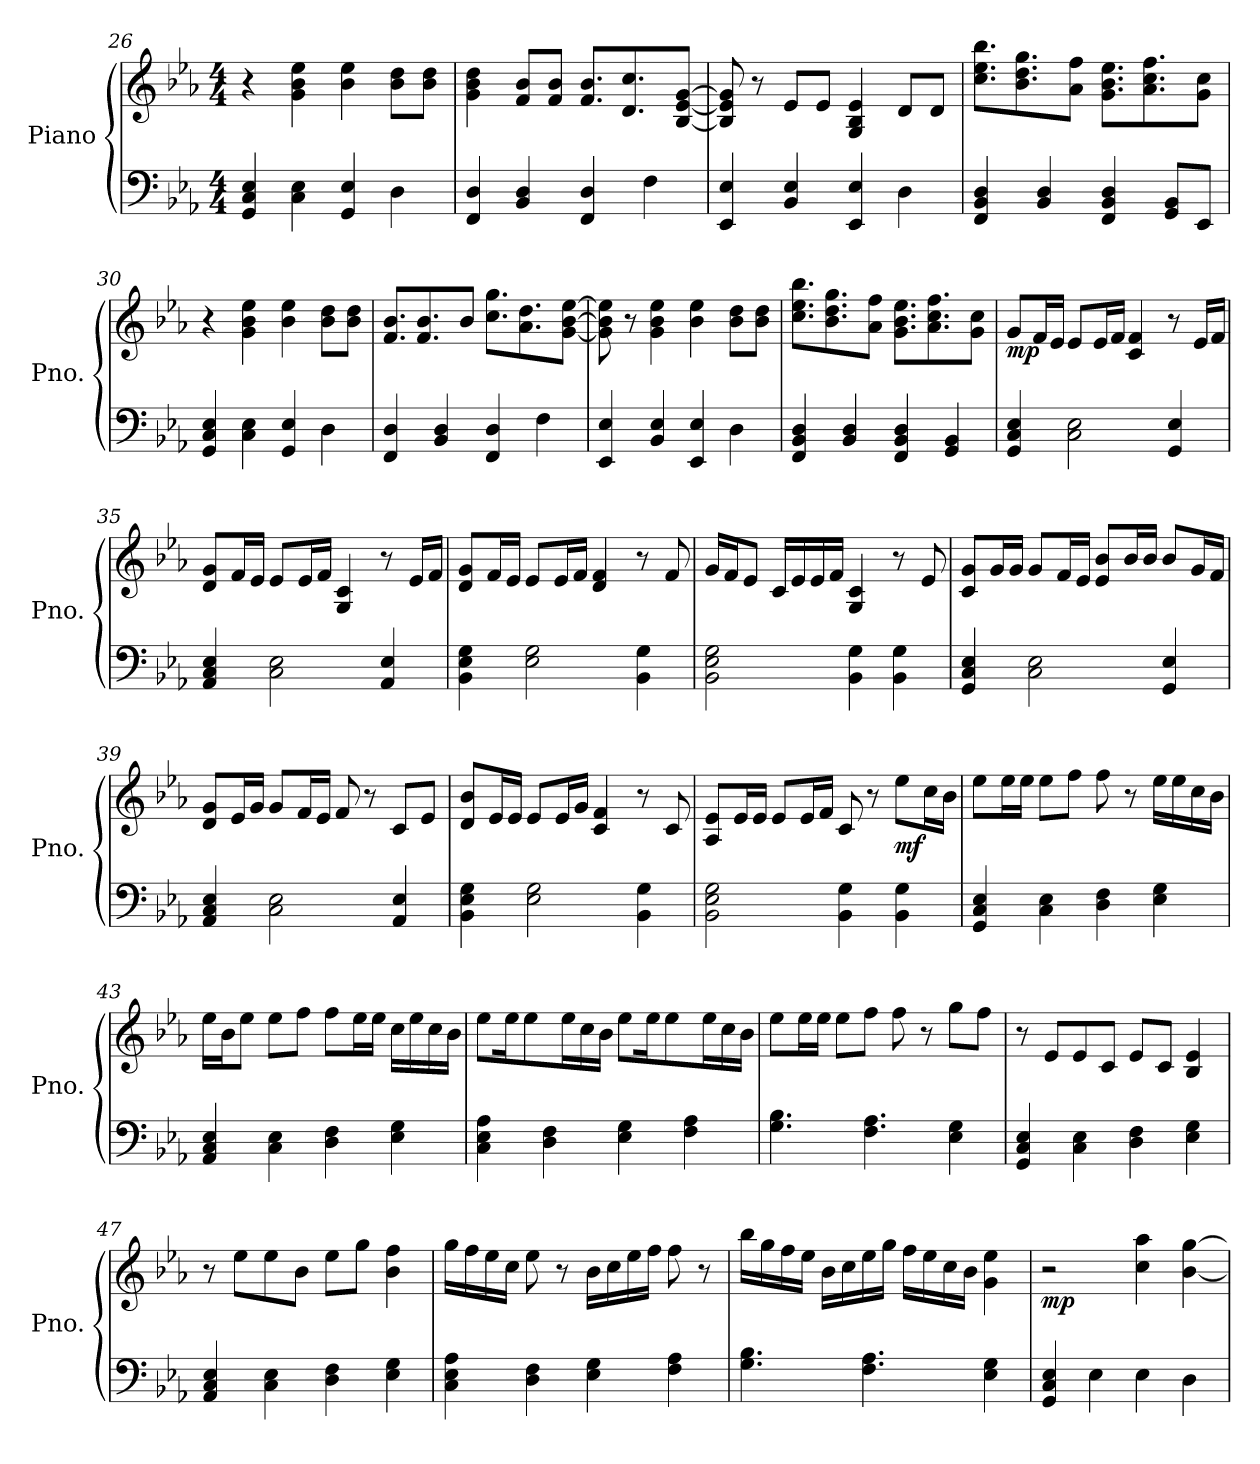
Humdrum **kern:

**kern	**kern	**dynam
*part1	*part1	*part1
*staff2	*staff1	*staff1/2
*I"Piano	*	*
*I'Pno.	*	*
*clefF4	*clefG2	*
*k[b-e-a-]	*k[b-e-a-]	*
*M4/4	*M4/4	*
=26	=26	=26
4GG/ 4C/ 4E-/	4r	.
4C\ 4E-\	4g\ 4b-\ 4ee-\	.
4GG/ 4E-/	4b-\ 4ee-\	.
4D\	8b-\ 8dd\L	.
.	8b-\ 8dd\J	.
=27	=27	=27
4FF/ 4D/	4g\ 4b-\ 4dd\	.
4BB-/ 4D/	8f/ 8b-/L	.
.	8f/ 8b-/J	.
4FF/ 4D/	8.f/ 8.b-/L	.
.	8.d/ 8.cc/	.
4F\	.	.
.	[8B-/ [8e-/ [8g/J	.
=28	=28	=28
4EE-/ 4E-/	8B-/] 8e-/] 8g/]	.
.	8r	.
4BB-/ 4E-/	8e-/L	.
.	8e-/J	.
4EE-/ 4E-/	4G/ 4B-/ 4e-/	.
4D\	8d/L	.
.	8d/J	.
!!LO:PB:g=z
=29	=29	=29
4FF/ 4BB-/ 4D/	8.cc\ 8.ee-\ 8.bb-\L	.
.	8.b-\ 8.dd\ 8.gg\	.
4BB-/ 4D/	.	.
.	8a-\ 8ff\J	.
4FF/ 4BB-/ 4D/	8.g\ 8.b-\ 8.ee-\L	.
.	8.a-\ 8.cc\ 8.ff\	.
8GG/ 8BB-/L	.	.
8EE-/J	8g\ 8cc\J	.
=30	=30	=30
4GG/ 4C/ 4E-/	4r	.
4C\ 4E-\	4g\ 4b-\ 4ee-\	.
4GG/ 4E-/	4b-\ 4ee-\	.
4D\	8b-\ 8dd\L	.
.	8b-\ 8dd\J	.
=31	=31	=31
4FF/ 4D/	8.f/ 8.b-/L	.
.	8.f/ 8.b-/	.
4BB-/ 4D/	.	.
.	8b-/J	.
4FF/ 4D/	8.cc\ 8.gg\L	.
.	8.a-\ 8.dd\	.
4F\	.	.
.	[8g\ [8b-\ [8ee-\J	.
=32	=32	=32
4EE-/ 4E-/	8g\] 8b-\] 8ee-\]	.
.	8r	.
4BB-/ 4E-/	4g\ 4b-\ 4ee-\	.
4EE-/ 4E-/	4b-\ 4ee-\	.
4D\	8b-\ 8dd\L	.
.	8b-\ 8dd\J	.
=33	=33	=33
4FF/ 4BB-/ 4D/	8.cc\ 8.ee-\ 8.bb-\L	.
.	8.b-\ 8.dd\ 8.gg\	.
4BB-/ 4D/	.	.
.	8a-\ 8ff\J	.
4FF/ 4BB-/ 4D/	8.g\ 8.b-\ 8.ee-\L	.
.	8.a-\ 8.cc\ 8.ff\	.
4GG/ 4BB-/	.	.
.	8g\ 8cc\J	.
!!LO:LB:g=z
=34	=34	=34
!	!	!LO:DY:b
4GG/ 4C/ 4E-/	8g/L	mp
.	16f/L	.
.	16e-/JJ	.
2C\ 2E-\	8e-/L	.
.	16e-/L	.
.	16f/JJ	.
.	4c/ 4f/	.
4GG/ 4E-/	8r	.
.	16e-/LL	.
.	16f/JJ	.
=35	=35	=35
4AA-/ 4C/ 4E-/	8d/ 8g/L	.
.	16f/L	.
.	16e-/JJ	.
2C\ 2E-\	8e-/L	.
.	16e-/L	.
.	16f/JJ	.
.	4G/ 4c/	.
4AA-/ 4E-/	8r	.
.	16e-/LL	.
.	16f/JJ	.
=36	=36	=36
4BB-\ 4E-\ 4G\	8d/ 8g/L	.
.	16f/L	.
.	16e-/JJ	.
2E-\ 2G\	8e-/L	.
.	16e-/L	.
.	16f/JJ	.
.	4d/ 4f/	.
4BB-\ 4G\	8r	.
.	8f/	.
=37	=37	=37
2BB-\ 2E-\ 2G\	16g/LL	.
.	16f/J	.
.	8e-/J	.
.	16c/LL	.
.	16e-/	.
.	16e-/	.
.	16f/JJ	.
4BB-\ 4G\	4G/ 4c/	.
4BB-\ 4G\	8r	.
.	8e-/	.
!!LO:LB:g=z
=38	=38	=38
4GG/ 4C/ 4E-/	8c/ 8g/L	.
.	16g/L	.
.	16g/JJ	.
2C\ 2E-\	8g/L	.
.	16f/L	.
.	16e-/JJ	.
.	8e-/ 8b-/L	.
.	16b-/L	.
.	16b-/JJ	.
4GG/ 4E-/	8b-/L	.
.	16g/L	.
.	16f/JJ	.
=39	=39	=39
4AA-/ 4C/ 4E-/	8d/ 8g/L	.
.	16e-/L	.
.	16g/JJ	.
2C\ 2E-\	8g/L	.
.	16f/L	.
.	16e-/JJ	.
.	8f/	.
.	8r	.
4AA-/ 4E-/	8c/L	.
.	8e-/J	.
=40	=40	=40
4BB-\ 4E-\ 4G\	8d/ 8b-/L	.
.	16e-/L	.
.	16e-/JJ	.
2E-\ 2G\	8e-/L	.
.	16e-/L	.
.	16g/JJ	.
.	4c/ 4f/	.
4BB-\ 4G\	8r	.
.	8c/	.
=41	=41	=41
2BB-\ 2E-\ 2G\	8A-/ 8e-/L	.
.	16e-/L	.
.	16e-/JJ	.
.	8e-/L	.
.	16e-/L	.
.	16f/JJ	.
4BB-\ 4G\	8c/	.
.	8r	.
!	!	!LO:DY:b
4BB-\ 4G\	8ee-\L	mf
.	16cc\L	.
.	16b-\JJ	.
!!LO:LB:g=z
=42	=42	=42
4GG/ 4C/ 4E-/	8ee-\L	.
.	16ee-\L	.
.	16ee-\JJ	.
4C\ 4E-\	8ee-\L	.
.	8ff\J	.
4D\ 4F\	8ff\	.
.	8r	.
4E-\ 4G\	16ee-\LL	.
.	16ee-\	.
.	16cc\	.
.	16b-\JJ	.
=43	=43	=43
4AA-/ 4C/ 4E-/	16ee-\LL	.
.	16b-\J	.
.	8ee-\J	.
4C\ 4E-\	8ee-\L	.
.	8ff\J	.
4D\ 4F\	8ff\L	.
.	16ee-\L	.
.	16ee-\JJ	.
4E-\ 4G\	16cc\LL	.
.	16ee-\	.
.	16cc\	.
.	16b-\JJ	.
=44	=44	=44
4C\ 4E-\ 4A-\	8ee-\L	.
.	16ee-\K	.
.	8ee-\	.
4D\ 4F\	.	.
.	16ee-\L	.
.	16cc\	.
.	16b-\JJ	.
4E-\ 4G\	8ee-\L	.
.	16ee-\K	.
.	8ee-\	.
4F\ 4A-\	.	.
.	16ee-\L	.
.	16cc\	.
.	16b-\JJ	.
=45	=45	=45
4.G\ 4.B-\	8ee-\L	.
.	16ee-\L	.
.	16ee-\JJ	.
.	8ee-\L	.
4.F\ 4.A-\	8ff\J	.
.	8ff\	.
.	8r	.
4E-\ 4G\	8gg\L	.
.	8ff\J	.
!!LO:LB:g=z
=46	=46	=46
4GG/ 4C/ 4E-/	8r	.
.	8e-/L	.
4C\ 4E-\	8e-/	.
.	8c/J	.
4D\ 4F\	8e-/L	.
.	8c/J	.
4E-\ 4G\	4B-/ 4e-/	.
=47	=47	=47
4AA-/ 4C/ 4E-/	8r	.
.	8ee-\L	.
4C\ 4E-\	8ee-\	.
.	8b-\J	.
4D\ 4F\	8ee-\L	.
.	8gg\J	.
4E-\ 4G\	4b-\ 4ff\	.
=48	=48	=48
4C\ 4E-\ 4A-\	16gg\LL	.
.	16ff\	.
.	16ee-\	.
.	16cc\JJ	.
4D\ 4F\	8ee-\	.
.	8r	.
4E-\ 4G\	16b-\LL	.
.	16cc\	.
.	16ee-\	.
.	16ff\JJ	.
4F\ 4A-\	8ff\	.
.	8r	.
=49	=49	=49
4.G\ 4.B-\	16bb-\LL	.
.	16gg\	.
.	16ff\	.
.	16ee-\JJ	.
.	16b-\LL	.
.	16cc\	.
4.F\ 4.A-\	16ee-\	.
.	16gg\JJ	.
.	16ff\LL	.
.	16ee-\	.
.	16cc\	.
.	16b-\JJ	.
4E-\ 4G\	4g\ 4ee-\	.
=50	=50	=50
!	!	!LO:DY:b
4GG/ 4C/ 4E-/	2r	mp
4E-\	.	.
4E-\	4cc\ 4aa-\	.
4D\	[4b-\ [4gg\	.
=	=	=
*-	*-	*-
